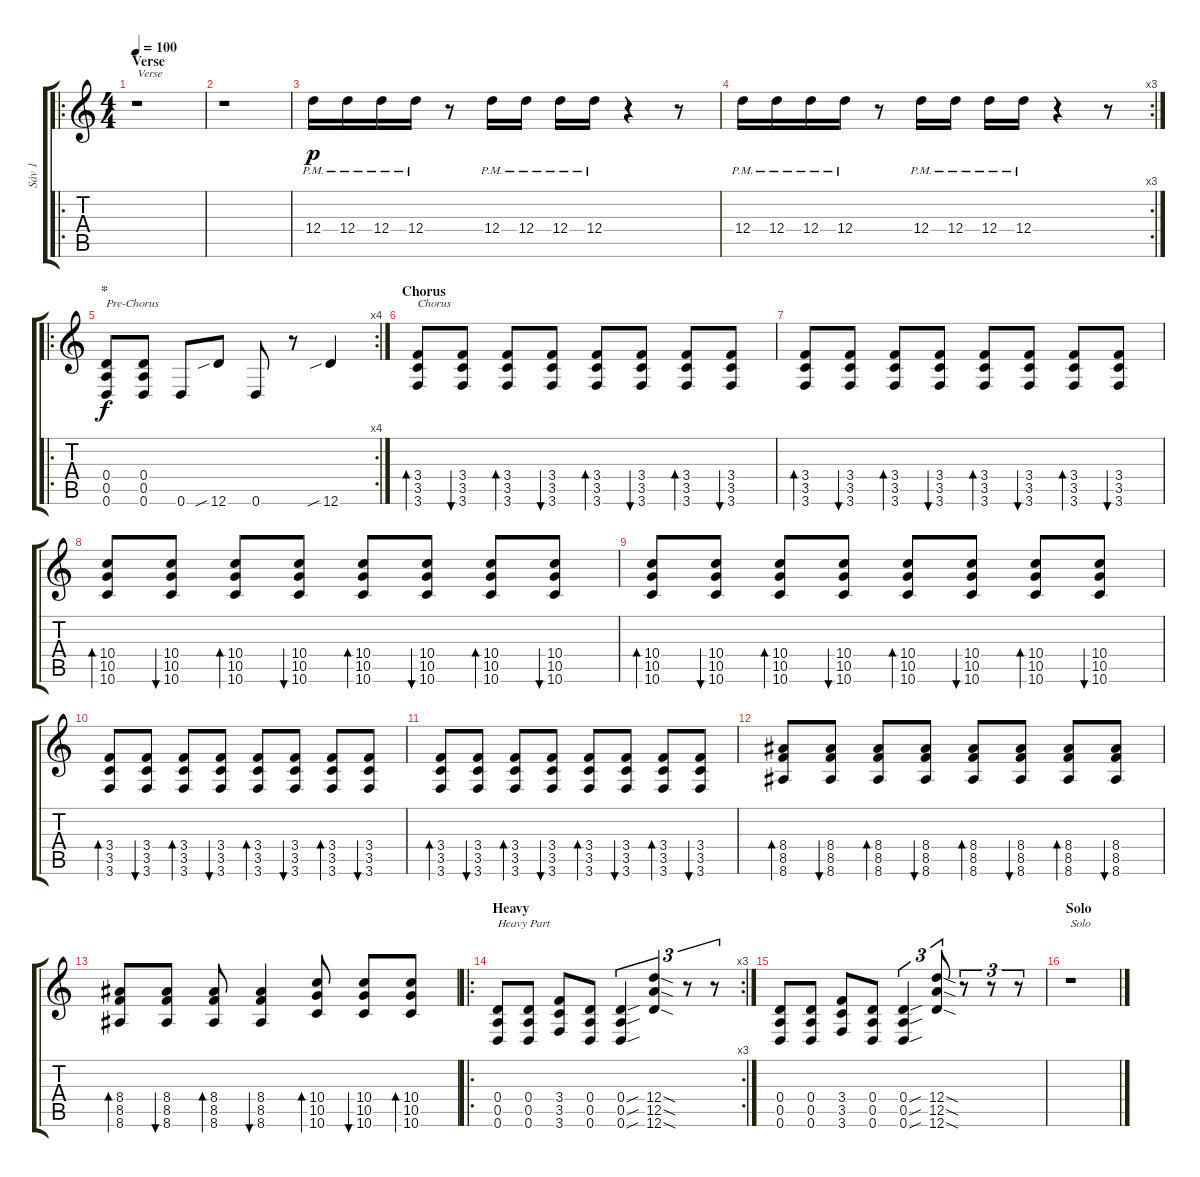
\track ("Sáv 1" "Sáv 1") {instrument distortionguitar}
\staff {score tabs}
\tuning (E4 B3 G3 D3 A2 D2) {hide}
\ro
\ts (4 4)
\section ("" "Verse")
\tempo 100
\clef g2
\ks c
r.1{txt "Verse" dy f} |
r.1 |
12.4{pm}.16{dy p} 12.4{pm}.16 12.4{pm}.16 12.4{pm}.16 r.8 12.4{pm}.16 12.4{pm}.16 12.4{pm}.16 12.4{pm}.16 r.4 r.8 |
\rc 3
12.4{pm}.16 12.4{pm}.16 12.4{pm}.16 12.4{pm}.16 r.8 12.4{pm}.16 12.4{pm}.16 12.4{pm}.16 12.4{pm}.16 r.4 r.8 |
\ro
\rc 4
\section ("" "*")
(0.4 0.5 0.6).8{txt "Pre-Chorus" dy f} (0.4 0.5 0.6).8 0.6.8 12.6{sib}.8 0.6.8 r.8 12.6{sib}.4 |
\section ("" "Chorus")
(3.4 3.5 3.6).8{bd 60 txt "Chorus"} (3.4 3.5 3.6).8{bu 60} (3.4 3.5 3.6).8{bd 60} (3.4 3.5 3.6).8{bu 60} (3.4 3.5 3.6).8{bd 60} (3.4 3.5 3.6).8{bu 60} (3.4 3.5 3.6).8{bd 60} (3.4 3.5 3.6).8{bu 60} |
(3.4 3.5 3.6).8{bd 60} (3.4 3.5 3.6).8{bu 60} (3.4 3.5 3.6).8{bd 60} (3.4 3.5 3.6).8{bu 60} (3.4 3.5 3.6).8{bd 60} (3.4 3.5 3.6).8{bu 60} (3.4 3.5 3.6).8{bd 60} (3.4 3.5 3.6).8{bu 60} |
(10.4 10.5 10.6).8{bd 60} (10.4 10.5 10.6).8{bu 60} (10.4 10.5 10.6).8{bd 60} (10.4 10.5 10.6).8{bu 60} (10.4 10.5 10.6).8{bd 60} (10.4 10.5 10.6).8{bu 60} (10.4 10.5 10.6).8{bd 60} (10.4 10.5 10.6).8{bu 60} |
(10.4 10.5 10.6).8{bd 60} (10.4 10.5 10.6).8{bu 60} (10.4 10.5 10.6).8{bd 60} (10.4 10.5 10.6).8{bu 60} (10.4 10.5 10.6).8{bd 60} (10.4 10.5 10.6).8{bu 60} (10.4 10.5 10.6).8{bd 60} (10.4 10.5 10.6).8{bu 60} |
(3.4 3.5 3.6).8{bd 60} (3.4 3.5 3.6).8{bu 60} (3.4 3.5 3.6).8{bd 60} (3.4 3.5 3.6).8{bu 60} (3.4 3.5 3.6).8{bd 60} (3.4 3.5 3.6).8{bu 60} (3.4 3.5 3.6).8{bd 60} (3.4 3.5 3.6).8{bu 60} |
(3.4 3.5 3.6).8{bd 60} (3.4 3.5 3.6).8{bu 60} (3.4 3.5 3.6).8{bd 60} (3.4 3.5 3.6).8{bu 60} (3.4 3.5 3.6).8{bd 60} (3.4 3.5 3.6).8{bu 60} (3.4 3.5 3.6).8{bd 60} (3.4 3.5 3.6).8{bu 60} |
(8.4 8.5 8.6).8{bd 60} (8.4 8.5 8.6).8{bu 60} (8.4 8.5 8.6).8{bd 60} (8.4 8.5 8.6).8{bu 60} (8.4 8.5 8.6).8{bd 60} (8.4 8.5 8.6).8{bu 60} (8.4 8.5 8.6).8{bd 60} (8.4 8.5 8.6).8{bu 60} |
(8.4 8.5 8.6).8{bd 60} (8.4 8.5 8.6).8{bu 60} (8.4 8.5 8.6).8{bd 60} (8.4 8.5 8.6).4{bu 60} (10.4 10.5 10.6).8{bd 60} (10.4 10.5 10.6).8{bu 60} (10.4 10.5 10.6).8{bd 60} |
\ro
\rc 3
\section ("" "Heavy")
(0.4 0.5 0.6).8{txt "Heavy Part"} (0.4 0.5 0.6).8 (3.4 3.5 3.6).8 (0.4 0.5 0.6).8 (0.4{sou} 0.5{sou} 0.6{sou}).4{tu (3 2)} (12.4{sod} 12.5{sod} 12.6{sod}).4{tu (3 2)} r.8{tu (3 2)} r.8{tu (3 2)} |
(0.4 0.5 0.6).8 (0.4 0.5 0.6).8 (3.4 3.5 3.6).8 (0.4 0.5 0.6).8 (0.4{sou} 0.5{sou} 0.6{sou}).4{tu (3 2)} (12.4{sod} 12.5{sod} 12.6{sod}).8{tu (3 2)} r.8{tu (3 2)} r.8{tu (3 2)} r.8{tu (3 2)} |
\section ("" "Solo")
r.1{txt "Solo"}
